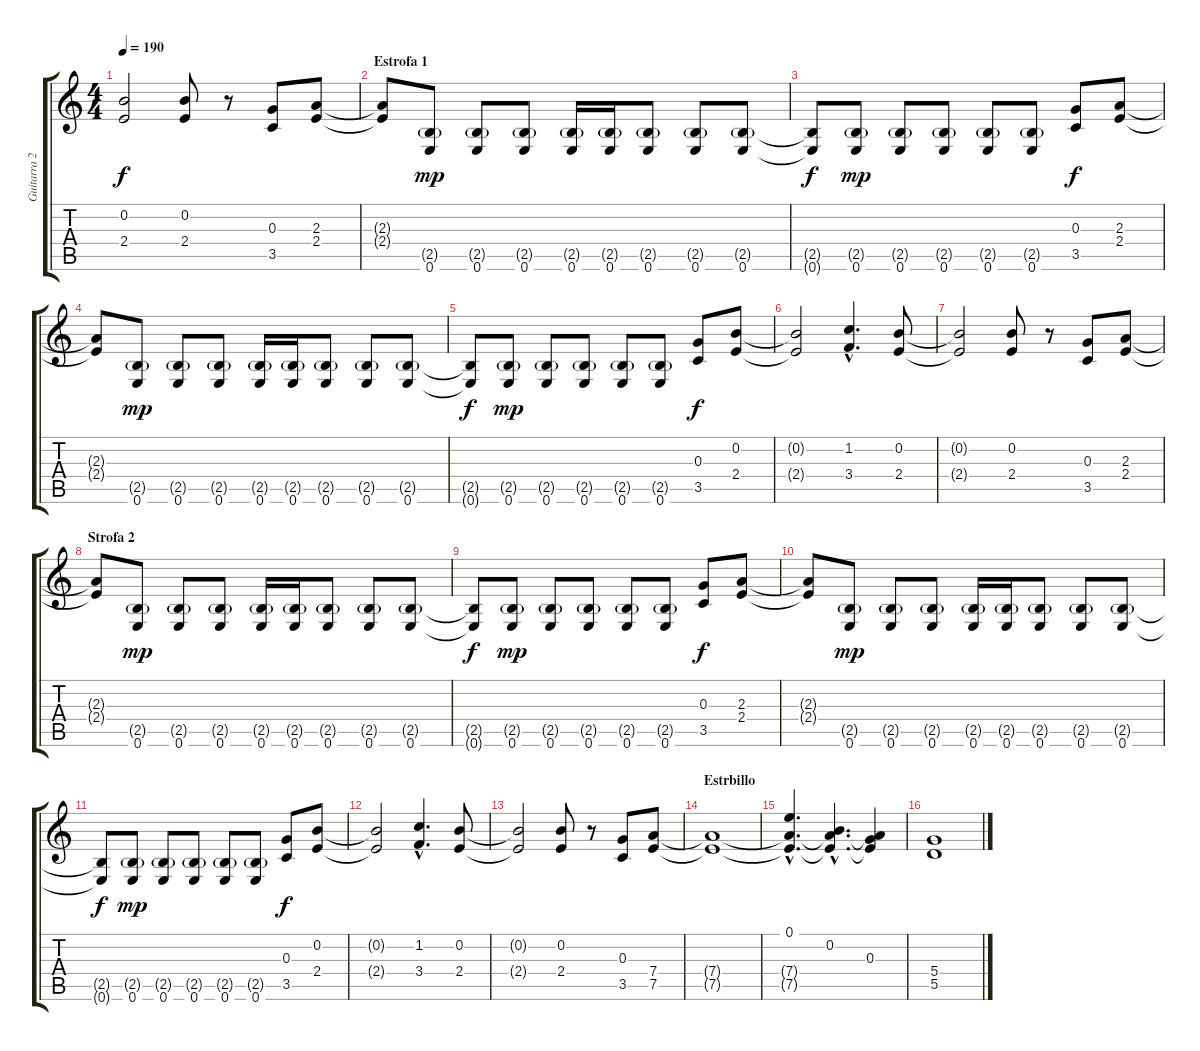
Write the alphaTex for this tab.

\track ("Guitarra 2" "Guitarra 2") {instrument overdrivenguitar}
\staff {score tabs}
\tuning (E4 B3 G3 D3 A2 E2) {hide}
\ts (4 4)
\tempo 190
\clef g2
\ks c
(0.2{t} 2.4{t}).2{dy f} (0.2 2.4).8 r.8 (0.3 3.5).8 (2.3 2.4).8{balance 0} |
\section ("" "Estrofa 1")
(2.3{t} 2.4{t}).8 (2.5{g} 0.6).8{dy mp} (2.5{g} 0.6).8 (2.5{g} 0.6).8 (2.5{g} 0.6).16 (2.5{g} 0.6).16 (2.5{g} 0.6).8 (2.5{g} 0.6).8 (2.5{g} 0.6).8 |
(2.5{t} 0.6{t}).8{dy f} (2.5{g} 0.6).8{dy mp} (2.5{g} 0.6).8 (2.5{g} 0.6).8 (2.5{g} 0.6).8 (2.5{g} 0.6).8 (0.3 3.5).8{dy f} (2.3 2.4).8 |
(2.3{t} 2.4{t}).8 (2.5{g} 0.6).8{dy mp} (2.5{g} 0.6).8 (2.5{g} 0.6).8 (2.5{g} 0.6).16 (2.5{g} 0.6).16 (2.5{g} 0.6).8 (2.5{g} 0.6).8 (2.5{g} 0.6).8 |
(2.5{t} 0.6{t}).8{dy f} (2.5{g} 0.6).8{dy mp} (2.5{g} 0.6).8 (2.5{g} 0.6).8 (2.5{g} 0.6).8 (2.5{g} 0.6).8 (0.3 3.5).8{dy f} (0.2 2.4).8 |
(0.2{t} 2.4{t}).2 (1.2{hac} 3.4{hac}).4{d} (0.2 2.4).8 |
(0.2{t} 2.4{t}).2 (0.2 2.4).8 r.8 (0.3 3.5).8 (2.3 2.4).8 |
\section ("" "Strofa 2")
(2.3{t} 2.4{t}).8 (2.5{g} 0.6).8{dy mp} (2.5{g} 0.6).8 (2.5{g} 0.6).8 (2.5{g} 0.6).16 (2.5{g} 0.6).16 (2.5{g} 0.6).8 (2.5{g} 0.6).8 (2.5{g} 0.6).8 |
(2.5{t} 0.6{t}).8{dy f} (2.5{g} 0.6).8{dy mp} (2.5{g} 0.6).8 (2.5{g} 0.6).8 (2.5{g} 0.6).8 (2.5{g} 0.6).8 (0.3 3.5).8{dy f} (2.3 2.4).8 |
(2.3{t} 2.4{t}).8 (2.5{g} 0.6).8{dy mp} (2.5{g} 0.6).8 (2.5{g} 0.6).8 (2.5{g} 0.6).16 (2.5{g} 0.6).16 (2.5{g} 0.6).8 (2.5{g} 0.6).8 (2.5{g} 0.6).8 |
(2.5{t} 0.6{t}).8{dy f} (2.5{g} 0.6).8{dy mp} (2.5{g} 0.6).8 (2.5{g} 0.6).8 (2.5{g} 0.6).8 (2.5{g} 0.6).8 (0.3 3.5).8{dy f} (0.2 2.4).8 |
(0.2{t} 2.4{t}).2 (1.2{hac} 3.4{hac}).4{d} (0.2 2.4).8 |
(0.2{t} 2.4{t}).2 (0.2 2.4).8 r.8 (0.3 3.5).8 (7.4 7.5).8 |
\section ("" "Estrbillo")
(7.4{t} 7.5{t}).1 |
(0.1{hac} 7.4{hac t} 7.5{hac t}).4{d} (0.2{hac} 7.4{hac t} 7.5{hac t}).4{d} (0.3 7.4{t} 7.5{t}).4 |
(5.4 5.5).1
